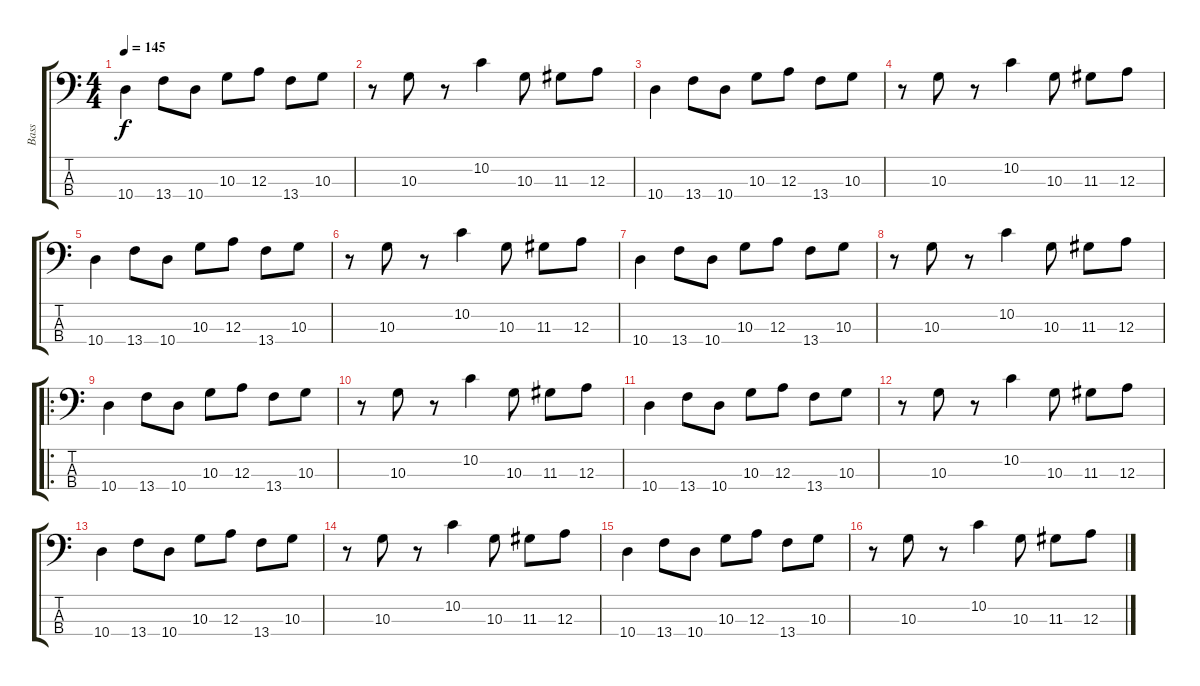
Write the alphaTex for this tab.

\track ("Bass" "Bass") {instrument electricbasspick}
\staff {score tabs}
\tuning (G2 D2 A1 E1) {hide}
\ts (4 4)
\tempo 145
\clef f4
\ks c
10.4.4{dy f instrument electricbasspick} 13.4.8 10.4.8 10.3.8 12.3.8 13.4.8 10.3.8 |
r.8 10.3.8 r.8 10.2.4 10.3.8 11.3.8 12.3.8 |
10.4.4 13.4.8 10.4.8 10.3.8 12.3.8 13.4.8 10.3.8 |
r.8 10.3.8 r.8 10.2.4 10.3.8 11.3.8 12.3.8 |
10.4.4 13.4.8 10.4.8 10.3.8 12.3.8 13.4.8 10.3.8 |
r.8 10.3.8 r.8 10.2.4 10.3.8 11.3.8 12.3.8 |
10.4.4 13.4.8 10.4.8 10.3.8 12.3.8 13.4.8 10.3.8 |
r.8 10.3.8 r.8 10.2.4 10.3.8 11.3.8 12.3.8 |
\ro
10.4.4 13.4.8 10.4.8 10.3.8 12.3.8 13.4.8 10.3.8 |
r.8 10.3.8 r.8 10.2.4 10.3.8 11.3.8 12.3.8 |
10.4.4 13.4.8 10.4.8 10.3.8 12.3.8 13.4.8 10.3.8 |
r.8 10.3.8 r.8 10.2.4 10.3.8 11.3.8 12.3.8 |
10.4.4 13.4.8 10.4.8 10.3.8 12.3.8 13.4.8 10.3.8 |
r.8 10.3.8 r.8 10.2.4 10.3.8 11.3.8 12.3.8 |
10.4.4 13.4.8 10.4.8 10.3.8 12.3.8 13.4.8 10.3.8 |
r.8 10.3.8 r.8 10.2.4 10.3.8 11.3.8 12.3.8
